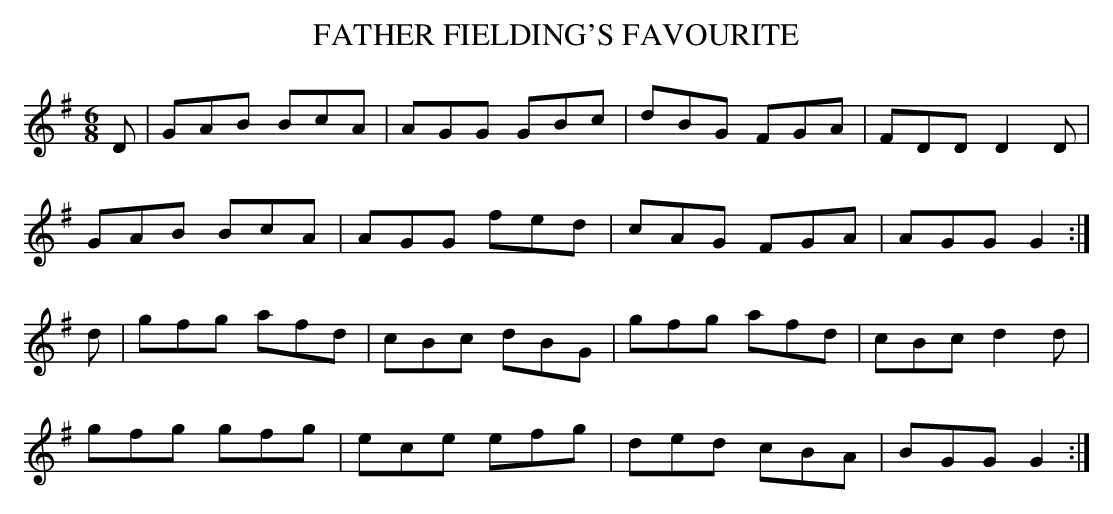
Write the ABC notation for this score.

X:1
T:FATHER FIELDING'S FAVOURITE
M:6/8
L:1/8
K:G
D|GAB BcA|AGG GBc|dBG FGA|FDD D2D|
GAB BcA|AGG fed|cAG FGA|AGG G2 :|
d|gfg afd|cBc dBG|gfg afd|cBc d2d|
gfg gfg|ece efg|ded cBA|BGG G2 :|
